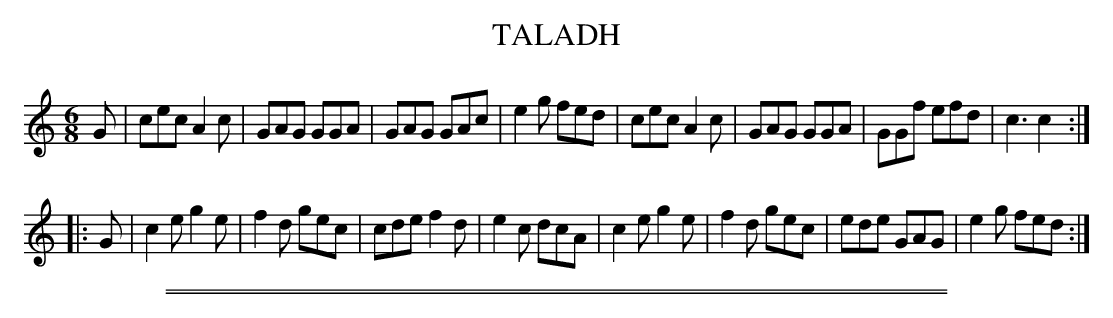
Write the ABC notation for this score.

X:1
T: TALADH
M: 6/8
L: 1/8
K: C
G |\
cec A2c | GAG GGA | GAG GAc | e2g fed |\
cec A2c | GAG GGA | GGf efd | c3  c2 :|
|: G |\
c2e g2e | f2d gec | cde f2d | e2c dcA |\
c2e g2e | f2d gec | ede GAG | e2g fed :|
